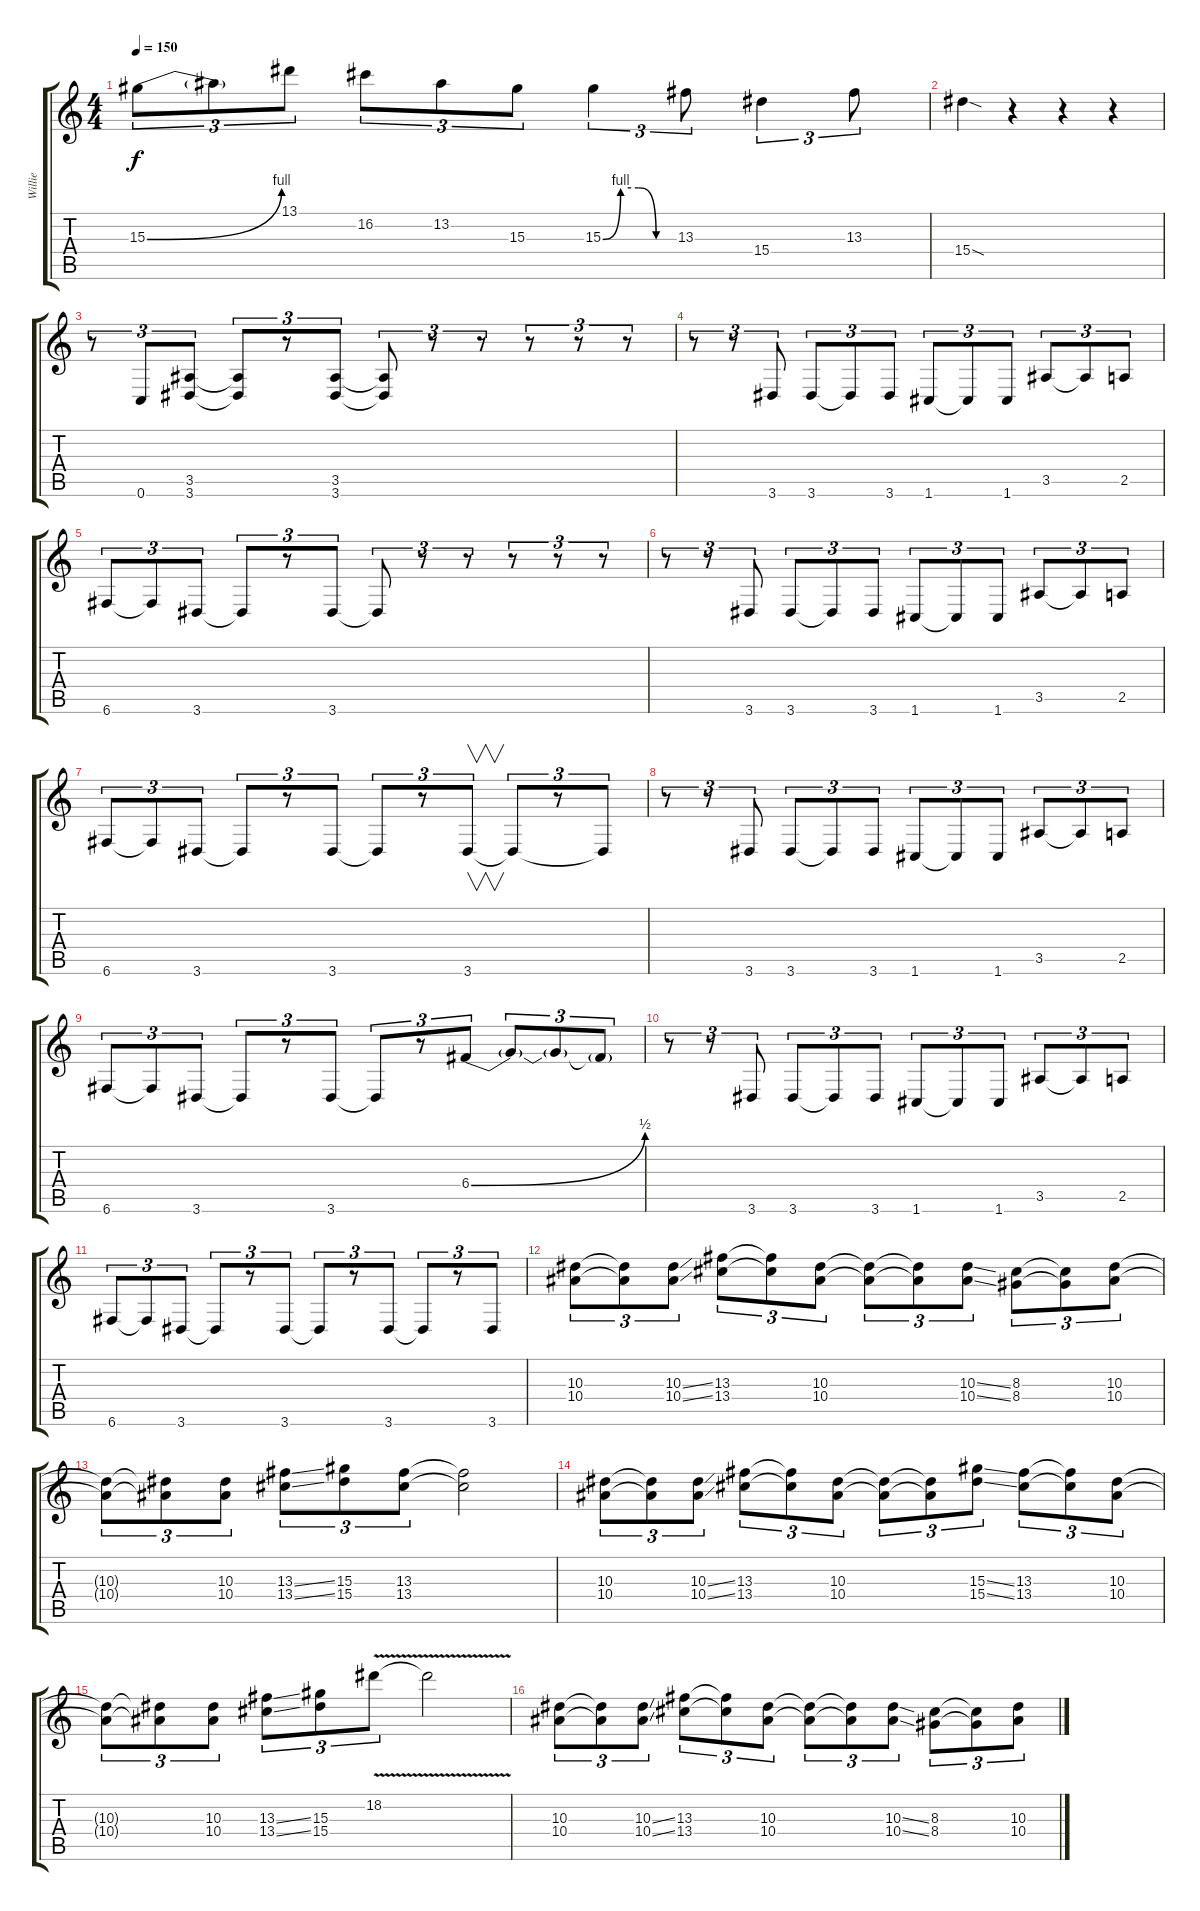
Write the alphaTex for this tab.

\track ("Willie" "Willie") {instrument distortionguitar}
\staff {score tabs}
\tuning (D4 A3 F3 C3 G2 C2) {hide}
\ts (4 4)
\tempo 150
\clef g2
\ks c
15.3{be (bend 0 0 60 4)}.8{tu (3 2) dy f} 15.3{t}.8{tu (3 2)} 13.1.8{tu (3 2)} 16.2.8{tu (3 2)} 13.2.8{tu (3 2)} 15.3.8{tu (3 2)} 15.3{be (custom 0 0 15 4 30 4 45 0 60 0)}.4{tu (3 2)} 13.3.8{tu (3 2)} 15.4.4{tu (3 2)} 13.3.8{tu (3 2)} |
15.4{sod}.4 r.4 r.4 r.4 |
r.8{tu (3 2)} 0.6.8{tu (3 2)} (3.5 3.6).8{tu (3 2)} (3.5{t} 3.6{t}).8{tu (3 2)} r.8{tu (3 2)} (3.5 3.6).8{tu (3 2)} (3.5{t} 3.6{t}).8{tu (3 2)} r.8{tu (3 2)} r.8{tu (3 2)} r.8{tu (3 2)} r.8{tu (3 2)} r.8{tu (3 2)} |
r.8{tu (3 2)} r.8{tu (3 2)} 3.6.8{tu (3 2)} 3.6.8{tu (3 2)} 3.6{t}.8{tu (3 2)} 3.6.8{tu (3 2)} 1.6.8{tu (3 2)} 1.6{t}.8{tu (3 2)} 1.6.8{tu (3 2)} 3.5.8{tu (3 2)} 3.5{t}.8{tu (3 2)} 2.5.8{tu (3 2)} |
6.6.8{tu (3 2)} 6.6{t}.8{tu (3 2)} 3.6.8{tu (3 2)} 3.6{t}.8{tu (3 2)} r.8{tu (3 2)} 3.6.8{tu (3 2)} 3.6{t}.8{tu (3 2)} r.8{tu (3 2)} r.8{tu (3 2)} r.8{tu (3 2)} r.8{tu (3 2)} r.8{tu (3 2)} |
r.8{tu (3 2)} r.8{tu (3 2)} 3.6.8{tu (3 2)} 3.6.8{tu (3 2)} 3.6{t}.8{tu (3 2)} 3.6.8{tu (3 2)} 1.6.8{tu (3 2)} 1.6{t}.8{tu (3 2)} 1.6.8{tu (3 2)} 3.5.8{tu (3 2)} 3.5{t}.8{tu (3 2)} 2.5.8{tu (3 2)} |
6.6.8{tu (3 2)} 6.6{t}.8{tu (3 2)} 3.6.8{tu (3 2)} 3.6{t}.8{tu (3 2)} r.8{tu (3 2)} 3.6.8{tu (3 2)} 3.6{t}.8{tu (3 2)} r.8{tu (3 2)} 3.6.8{v tu (3 2)} 3.6{t}.8{tu (3 2)} r.8{tu (3 2)} 3.6{t}.8{tu (3 2)} |
r.8{tu (3 2)} r.8{tu (3 2)} 3.6.8{tu (3 2)} 3.6.8{tu (3 2)} 3.6{t}.8{tu (3 2)} 3.6.8{tu (3 2)} 1.6.8{tu (3 2)} 1.6{t}.8{tu (3 2)} 1.6.8{tu (3 2)} 3.5.8{tu (3 2)} 3.5{t}.8{tu (3 2)} 2.5.8{tu (3 2)} |
6.6.8{tu (3 2)} 6.6{t}.8{tu (3 2)} 3.6.8{tu (3 2)} 3.6{t}.8{tu (3 2)} r.8{tu (3 2)} 3.6.8{tu (3 2)} 3.6{t}.8{tu (3 2)} r.8{tu (3 2)} 6.4{be (bend 0 0 60 2)}.8{tu (3 2)} 6.4{t}.8{tu (3 2)} 6.4{t}.8{tu (3 2)} 6.4{t}.8{tu (3 2)} |
r.8{tu (3 2)} r.8{tu (3 2)} 3.6.8{tu (3 2)} 3.6.8{tu (3 2)} 3.6{t}.8{tu (3 2)} 3.6.8{tu (3 2)} 1.6.8{tu (3 2)} 1.6{t}.8{tu (3 2)} 1.6.8{tu (3 2)} 3.5.8{tu (3 2)} 3.5{t}.8{tu (3 2)} 2.5.8{tu (3 2)} |
6.6.8{tu (3 2)} 6.6{t}.8{tu (3 2)} 3.6.8{tu (3 2)} 3.6{t}.8{tu (3 2)} r.8{tu (3 2)} 3.6.8{tu (3 2)} 3.6{t}.8{tu (3 2)} r.8{tu (3 2)} 3.6.8{tu (3 2)} 3.6{t}.8{tu (3 2)} r.8{tu (3 2)} 3.6.8{tu (3 2)} |
(10.3 10.4).8{tu (3 2)} (10.3{t} 10.4{t}).8{tu (3 2)} (10.3{ss} 10.4{ss}).8{tu (3 2)} (13.3 13.4).8{tu (3 2)} (13.3{t} 13.4{t}).8{tu (3 2)} (10.3 10.4).8{tu (3 2)} (10.3{t} 10.4{t}).8{tu (3 2)} (10.3{t} 10.4{t}).8{tu (3 2)} (10.3{ss} 10.4{ss}).8{tu (3 2)} (8.3 8.4).8{tu (3 2)} (8.3{t} 8.4{t}).8{tu (3 2)} (10.3 10.4).8{tu (3 2)} |
(10.3{t} 10.4{t}).8{tu (3 2)} (10.3{t} 10.4{t}).8{tu (3 2)} (10.3 10.4).8{tu (3 2)} (13.3{ss} 13.4{ss}).8{tu (3 2)} (15.3 15.4).8{tu (3 2)} (13.3 13.4).8{tu (3 2)} (13.3{t} 13.4{t}).2 |
(10.3 10.4).8{tu (3 2)} (10.3{t} 10.4{t}).8{tu (3 2)} (10.3{ss} 10.4{ss}).8{tu (3 2)} (13.3 13.4).8{tu (3 2)} (13.3{t} 13.4{t}).8{tu (3 2)} (10.3 10.4).8{tu (3 2)} (10.3{t} 10.4{t}).8{tu (3 2)} (10.3{t} 10.4{t}).8{tu (3 2)} (15.3{ss} 15.4{ss}).8{tu (3 2)} (13.3 13.4).8{tu (3 2)} (13.3{t} 13.4{t}).8{tu (3 2)} (10.3 10.4).8{tu (3 2)} |
(10.3{t} 10.4{t}).8{tu (3 2)} (10.3{t} 10.4{t}).8{tu (3 2)} (10.3 10.4).8{tu (3 2)} (13.3{ss} 13.4{ss}).8{tu (3 2)} (15.3 15.4).8{tu (3 2)} 18.2{v}.8{tu (3 2)} 18.2{t}.2 |
(10.3 10.4).8{tu (3 2)} (10.3{t} 10.4{t}).8{tu (3 2)} (10.3{ss} 10.4{ss}).8{tu (3 2)} (13.3 13.4).8{tu (3 2)} (13.3{t} 13.4{t}).8{tu (3 2)} (10.3 10.4).8{tu (3 2)} (10.3{t} 10.4{t}).8{tu (3 2)} (10.3{t} 10.4{t}).8{tu (3 2)} (10.3{ss} 10.4{ss}).8{tu (3 2)} (8.3 8.4).8{tu (3 2)} (8.3{t} 8.4{t}).8{tu (3 2)} (10.3 10.4).8{tu (3 2)}
